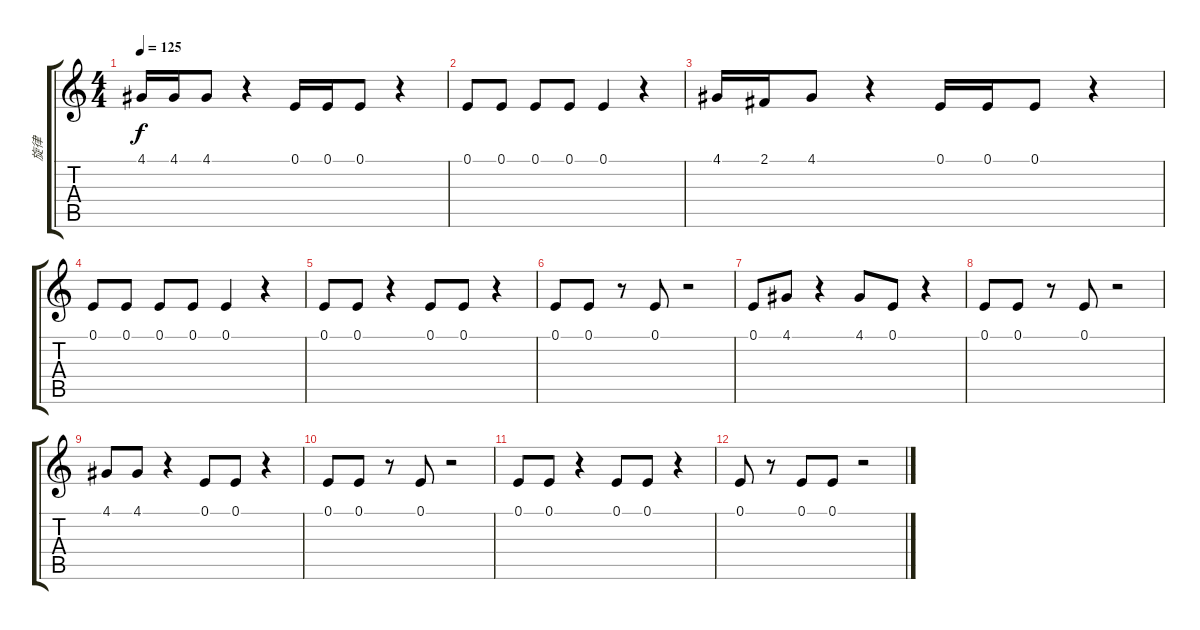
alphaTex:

\track ("旋律" "旋律") {instrument brightacousticpiano}
\staff {score tabs}
\tuning (E4 B3 G3 D3 A2 E2) {hide}
\ts (4 4)
\tempo 125
\clef g2
\ks c
4.1.16{dy f} 4.1.16 4.1.8 r.4 0.1.16 0.1.16 0.1.8 r.4 |
0.1.8 0.1.8 0.1.8 0.1.8 0.1.4 r.4 |
4.1.16 2.1.16 4.1.8 r.4 0.1.16 0.1.16 0.1.8 r.4 |
0.1.8 0.1.8 0.1.8 0.1.8 0.1.4 r.4 |
0.1.8 0.1.8 r.4 0.1.8 0.1.8 r.4 |
0.1.8 0.1.8 r.8 0.1.8 r.2 |
0.1.8 4.1.8 r.4 4.1.8 0.1.8 r.4 |
0.1.8 0.1.8 r.8 0.1.8 r.2 |
4.1.8 4.1.8 r.4 0.1.8 0.1.8 r.4 |
0.1.8 0.1.8 r.8 0.1.8 r.2 |
0.1.8 0.1.8 r.4 0.1.8 0.1.8 r.4 |
0.1.8 r.8 0.1.8 0.1.8 r.2
